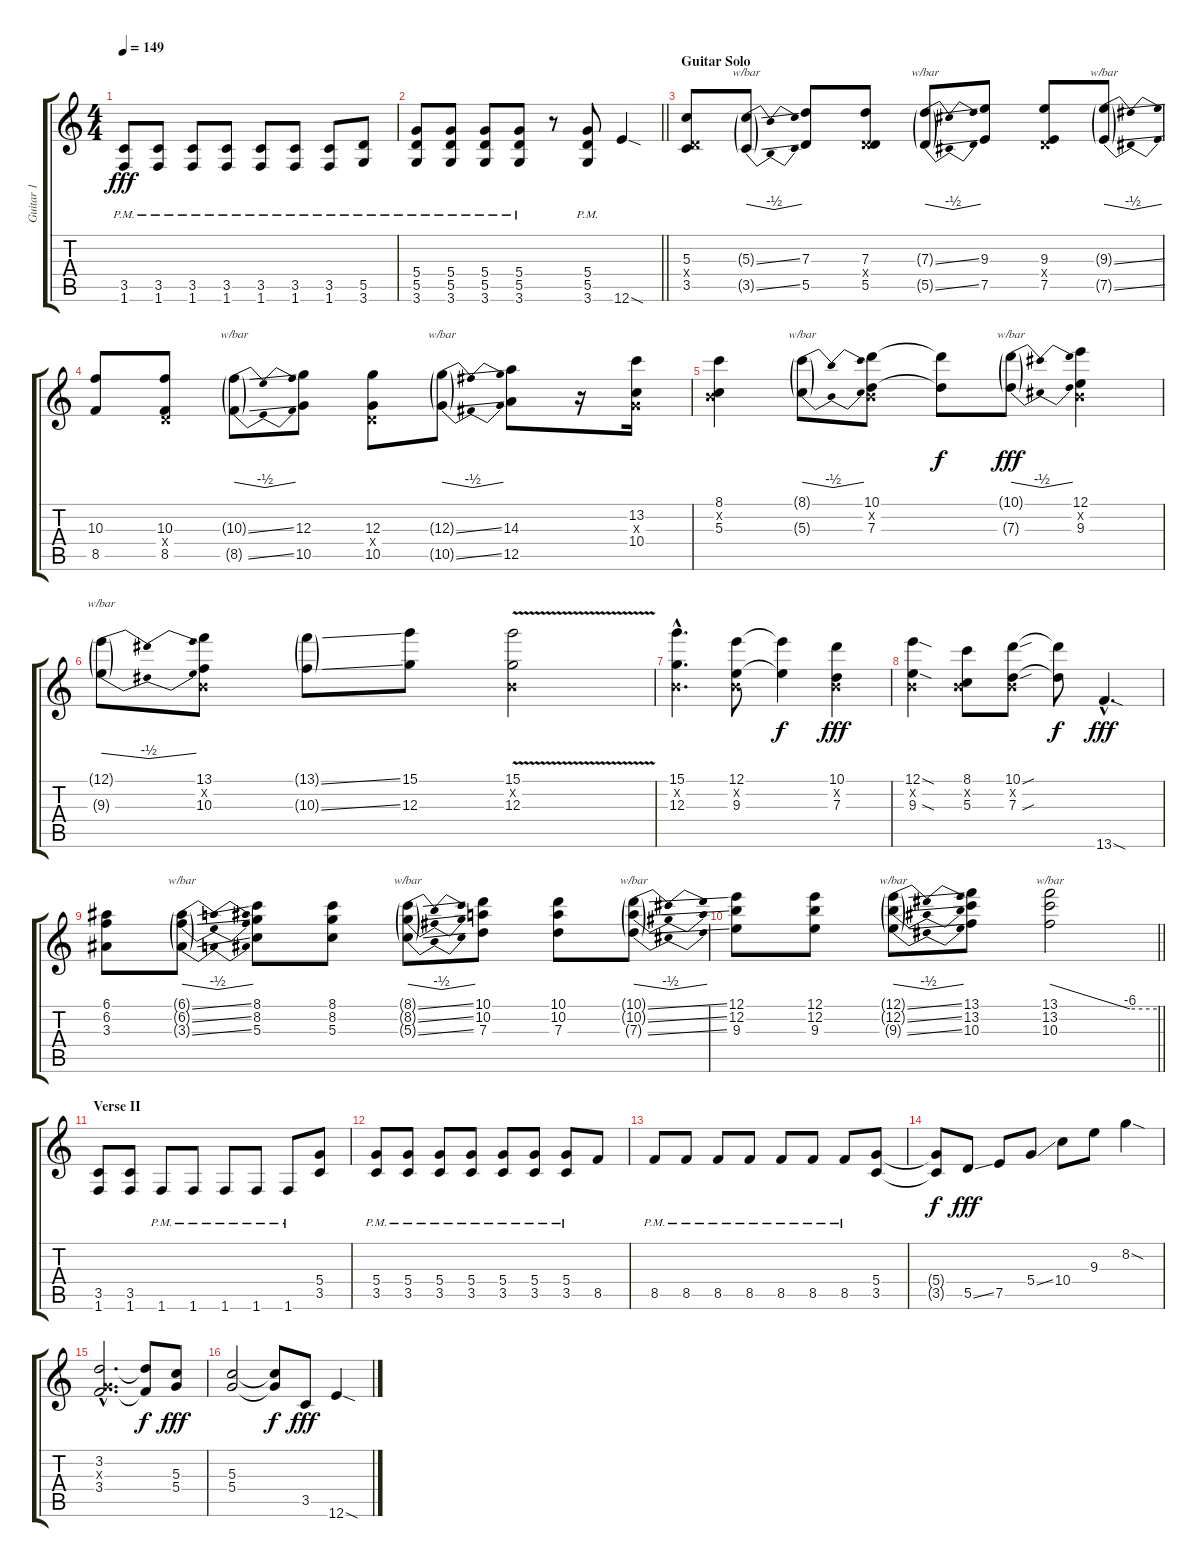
\track ("Guitar 1" "Guitar 1") {instrument distortionguitar}
\staff {score tabs}
\tuning (E4 B3 G3 D3 A2 E2) {hide}
\ts (4 4)
\tempo 149
\clef g2
\ks c
(3.5{pm} 1.6{pm}).8{dy fff} (3.5{pm} 1.6{pm}).8 (3.5{pm} 1.6{pm}).8 (3.5{pm} 1.6{pm}).8 (3.5{pm} 1.6{pm}).8 (3.5{pm} 1.6{pm}).8 (3.5{pm} 1.6{pm}).8 (5.5{pm} 3.6{pm}).8 |
\barLineRight lightlight
(5.4{pm} 5.5{pm} 3.6{pm}).8 (5.4{pm} 5.5{pm} 3.6{pm}).8 (5.4{pm} 5.5{pm} 3.6{pm}).8 (5.4{pm} 5.5{pm} 3.6{pm}).8 r.8 (5.4{pm} 5.5{pm} 3.6{pm}).8 12.6{sod}.4 |
\section ("" "Guitar Solo")
(5.3 0.4{x} 3.5).8 (5.3{ss g} 3.5{ss g}).8{tbe (dip default 0 0 30 -2 60 0)} (7.3 5.5).8 (7.3 0.4{x} 5.5).8 (7.3{ss g} 5.5{ss g}).8{tbe (dip default 0 0 30 -2 60 0)} (9.3 7.5).8 (9.3 0.4{x} 7.5).8 (9.3{ss g} 7.5{ss g}).8{tbe (dip default 0 0 30 -2 60 0)} |
(10.3 8.5).8 (10.3 0.4{x} 8.5).8 (10.3{ss g} 8.5{ss g}).8{tbe (dip default 0 0 30 -2 60 0)} (12.3 10.5).8 (12.3 0.4{x} 10.5).8 (12.3{ss g} 10.5{ss g}).8{tbe (dip default 0 0 30 -2 60 0)} (14.3 12.5).8 r.16 (13.2 0.3{x} 10.4).16 |
(8.1 0.2{x} 5.3).4 (8.1{g} 5.3{g}).8{tbe (dip default 0 0 30 -2 60 0)} (10.1 0.2{x} 7.3).8 (10.1{t} 7.3{t}).8{dy f} (10.1{g} 7.3{g}).8{tbe (dip default 0 0 30 -2 60 0) dy fff} (12.1 0.2{x} 9.3).4 |
(12.1{g} 9.3{g}).8{tbe (dip default 0 0 30 -2 60 0)} (13.1 0.2{x} 10.3).8 (13.1{ss g} 10.3{ss g}).8 (15.1 12.3).8 (15.1{v} 0.2{x} 12.3{v}).2 |
(15.1{hac} 0.2{hac x} 12.3{hac}).4{d} (12.1 0.2{x} 9.3).8 (12.1{t} 9.3{t}).4{dy f} (10.1 0.2{x} 7.3).4{dy fff} |
(12.1{sod} 0.2{x} 9.3{sod}).4 (8.1 0.2{x} 5.3).8 (10.1{sou} 0.2{x} 7.3{sou}).8 (10.1{t} 7.3{t}).8{dy f} 13.6{sod hac}.4{d dy fff} |
(6.1 6.2 3.3).8 (6.1{ss g} 6.2{ss g} 3.3{ss g}).8{tbe (dip default 0 0 30 -2 60 0)} (8.1 8.2 5.3).8 (8.1 8.2 5.3).8 (8.1{ss g} 8.2{ss g} 5.3{ss g}).8{tbe (dip default 0 0 30 -2 60 0)} (10.1 10.2 7.3).8 (10.1 10.2 7.3).8 (10.1{ss g} 10.2{ss g} 7.3{ss g}).8{tbe (dip default 0 0 30 -2 60 0)} |
\barLineRight lightlight
(12.1 12.2 9.3).8 (12.1 12.2 9.3).8 (12.1{ss g} 12.2{ss g} 9.3{ss g}).8{tbe (dip default 0 0 30 -2 60 0)} (13.1 13.2 10.3).8 (13.1 13.2 10.3).2{tbe (custom default 0 0 45 -24 60 -24)} |
\section ("" "Verse II")
(3.5 1.6).8 (3.5 1.6).8 1.6{pm}.8 1.6{pm}.8 1.6{pm}.8 1.6{pm}.8 1.6{pm}.8 (5.4 3.5).8 |
(5.4{pm} 3.5{pm}).8 (5.4{pm} 3.5{pm}).8 (5.4{pm} 3.5{pm}).8 (5.4{pm} 3.5{pm}).8 (5.4{pm} 3.5{pm}).8 (5.4{pm} 3.5{pm}).8 (5.4{pm} 3.5{pm}).8 8.5.8 |
8.5{pm}.8 8.5{pm}.8 8.5{pm}.8 8.5{pm}.8 8.5{pm}.8 8.5{pm}.8 8.5{pm}.8 (5.4 3.5).8 |
(5.4{t} 3.5{t}).8{dy f} 5.5{ss}.8{dy fff} 7.5.8 5.4{ss}.8 10.4.8 9.3.8 8.2{sod}.4 |
(3.2{hac} 0.3{hac x} 3.4{hac}).2{d} (3.2{t} 3.4{t}).8{dy f} (5.3 5.4).8{dy fff} |
(5.3 5.4).2 (5.3{t} 5.4{t}).8{dy f} 3.5.8{dy fff} 12.6{sod}.4
